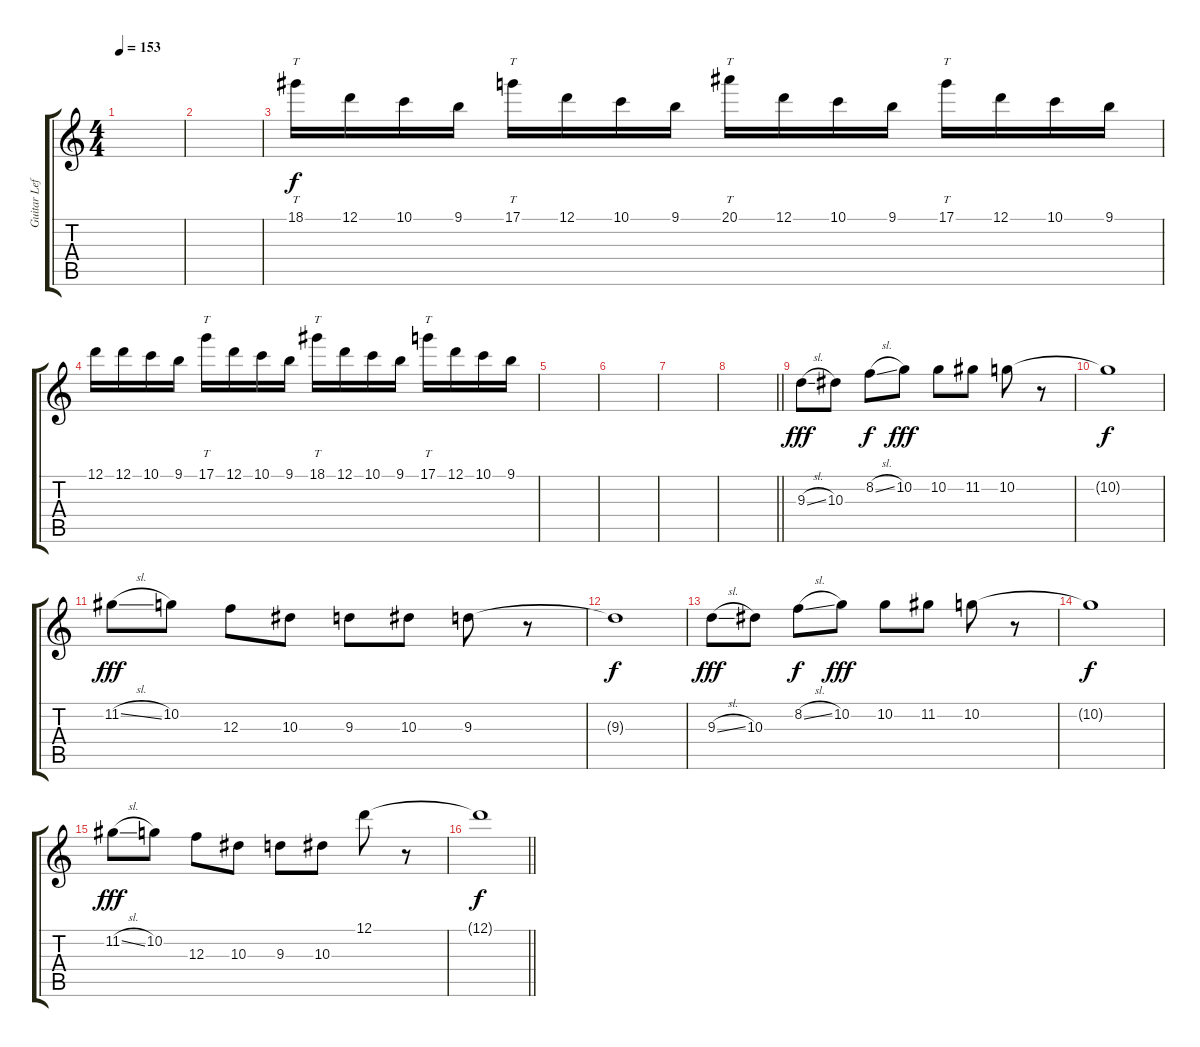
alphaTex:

\track ("Guitar Left" "Guitar Lef") {instrument distortionguitar}
\staff {score tabs}
\tuning (D4 A3 F3 C3 G2 C2) {hide}
\ts (4 4)
\tempo 153
\clef g2
\ks c
|
|
18.1.16{tt} 12.1.16 10.1.16 9.1.16 17.1.16{tt} 12.1.16 10.1.16 9.1.16 20.1.16{tt} 12.1.16 10.1.16 9.1.16 17.1.16{tt} 12.1.16 10.1.16 9.1.16 |
12.1.16 12.1.16 10.1.16 9.1.16 17.1.16{tt} 12.1.16 10.1.16 9.1.16 18.1.16{tt} 12.1.16 10.1.16 9.1.16 17.1.16{tt} 12.1.16 10.1.16 9.1.16 |
|
|
|
\barLineRight lightlight
|
\section ("" "")
9.3{sl}.8{dy fff balance 8} 10.3.8 8.2{sl}.8{dy f} 10.2.8{dy fff} 10.2.8 11.2.8 10.2.8 r.8 |
10.2{t}.1{dy f} |
11.2{sl}.8{dy fff} 10.2.8 12.3.8 10.3.8 9.3.8 10.3.8 9.3.8 r.8 |
9.3{t}.1{dy f} |
9.3{sl}.8{dy fff} 10.3.8 8.2{sl}.8{dy f} 10.2.8{dy fff} 10.2.8 11.2.8 10.2.8 r.8 |
10.2{t}.1{dy f} |
11.2{sl}.8{dy fff} 10.2.8 12.3.8 10.3.8 9.3.8 10.3.8 12.1.8 r.8 |
\barLineRight lightlight
12.1{t}.1{dy f}
